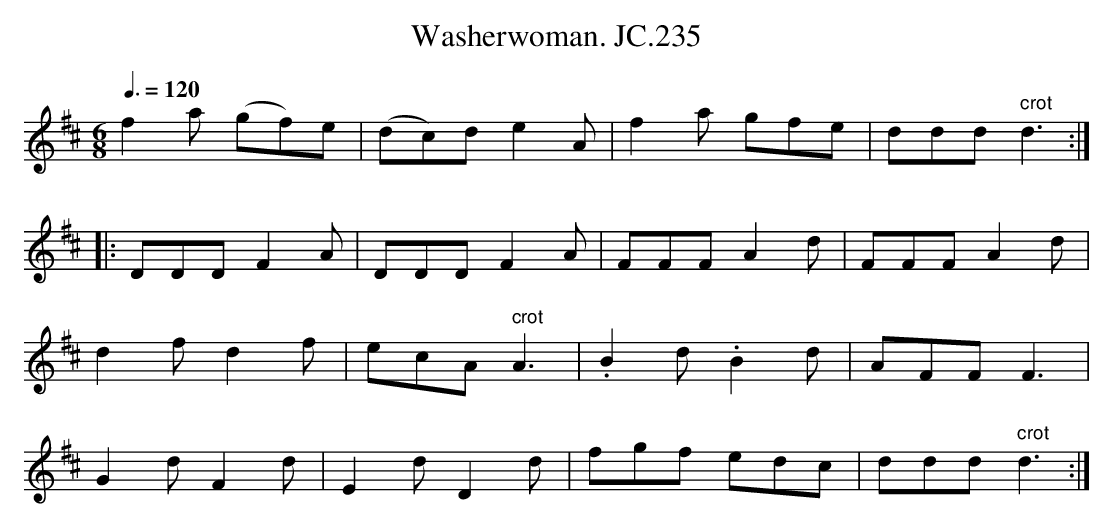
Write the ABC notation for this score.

X:1
T:Washerwoman. JC.235
M:6/8
L:1/8
Q:3/8=120
K:D
f2a (gf)e|\\
(dc)de2A|f2a gfe|ddd" crot"d3:|
|:DDDF2A|DDDF2A|FFFA2d|FFFA2d|
d2fd2f|ecA" crot"A3|.B2d.B2d|AFFF3|
G2dF2d|E2dD2d|fgf edc|ddd" crot"d3:|
